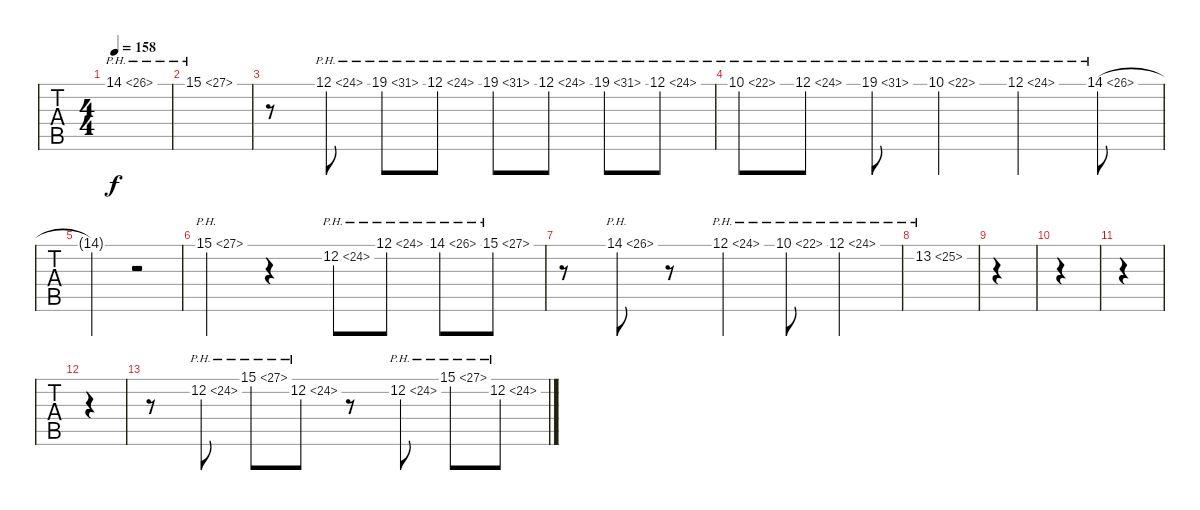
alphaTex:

\track ("  " "  ") {instrument pad1newage}
\staff {tabs}
\tuning (D4 A3 F3 C3 G2 D2) {hide}
\ts (4 4)
\tempo 158
\clef g2
\ks c
14.1{ph 12}.1{dy f} |
15.1{ph 12}.1 |
r.8 12.1{ph 12 st}.8 19.1{ph 12 st}.8 12.1{ph 12 st}.8 19.1{ph 12 st}.8 12.1{ph 12 st}.8 19.1{ph 12 st}.8 12.1{ph 12 st}.8 |
10.1{ph 12}.8 12.1{ph 12}.8 19.1{ph 12}.8 10.1{ph 12}.4 12.1{ph 12}.4 14.1{ph 12}.8 |
14.1{t}.2 r.2 |
15.1{ph 12}.4 r.4 12.2{ph 12 st}.8 12.1{ph 12 st}.8 14.1{ph 12 st}.8 15.1{ph 12 st}.8 |
r.8 14.1{ph 12}.8 r.8 12.1{ph 12}.4 10.1{ph 12}.8 12.1{ph 12}.4 |
13.2{ph 12}.1 |
|
|
|
|
r.8 12.2{ph 12}.8 15.1{ph 12}.8 12.2{ph 12}.8 r.8 12.2{ph 12}.8 15.1{ph 12}.8 12.2{ph 12}.8
